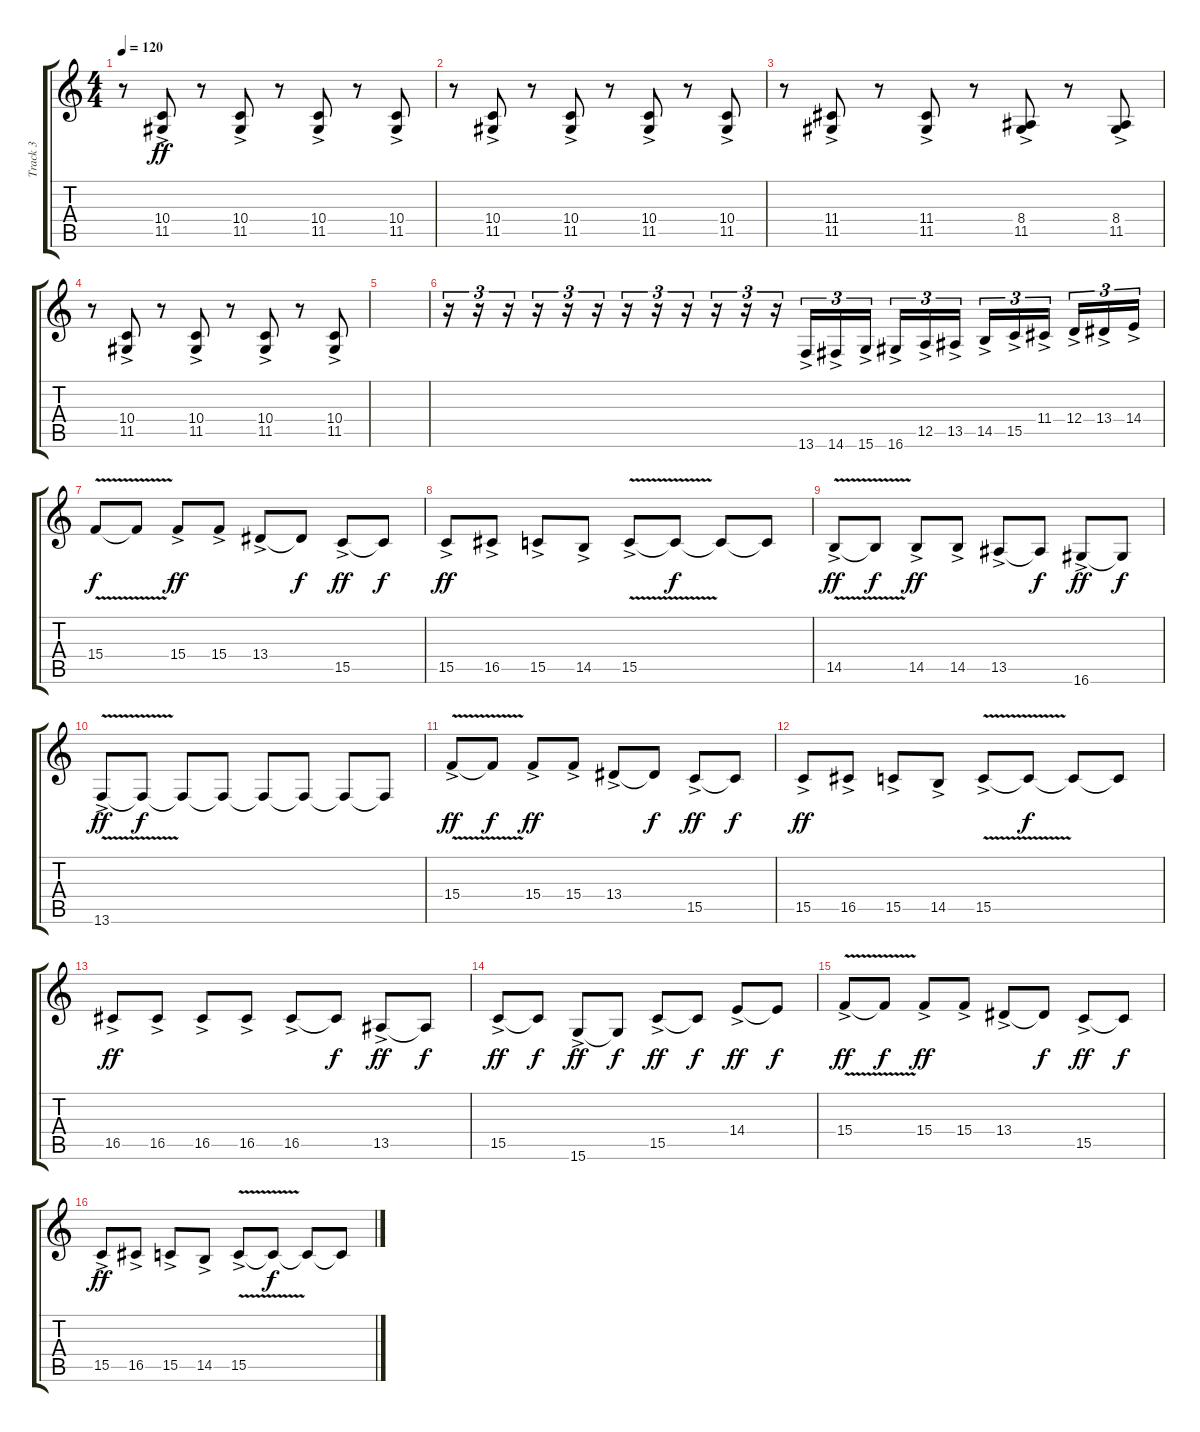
\track ("Track 3" "Track 3") {instrument flute}
\staff {score tabs}
\tuning (E4 B3 G3 D3 A2 E2) {hide}
\ts (4 4)
\tempo 120
\clef g2
\ks c
r.8{dy ff} (10.4{ac} 11.5{ac}).8 r.8 (10.4{ac} 11.5{ac}).8 r.8 (10.4{ac} 11.5{ac}).8 r.8 (10.4{ac} 11.5{ac}).8 |
r.8 (10.4{ac} 11.5{ac}).8 r.8 (10.4{ac} 11.5{ac}).8 r.8 (10.4{ac} 11.5{ac}).8 r.8 (10.4{ac} 11.5{ac}).8 |
r.8 (11.4{ac} 11.5{ac}).8 r.8 (11.4{ac} 11.5{ac}).8 r.8 (8.4{ac} 11.5{ac}).8 r.8 (8.4{ac} 11.5{ac}).8 |
r.8 (10.4{ac} 11.5{ac}).8 r.8 (10.4{ac} 11.5{ac}).8 r.8 (10.4{ac} 11.5{ac}).8 r.8 (10.4{ac} 11.5{ac}).8 |
|
r.16{tu (3 2)} r.16{tu (3 2)} r.16{tu (3 2)} r.16{tu (3 2)} r.16{tu (3 2)} r.16{tu (3 2)} r.16{tu (3 2)} r.16{tu (3 2)} r.16{tu (3 2)} r.16{tu (3 2)} r.16{tu (3 2)} r.16{tu (3 2)} 13.6{ac}.16{tu (3 2)} 14.6{ac}.16{tu (3 2)} 15.6{ac}.16{tu (3 2) beam splitsecondary} 16.6{ac}.16{tu (3 2)} 12.5{ac}.16{tu (3 2)} 13.5{ac}.16{tu (3 2)} 14.5{ac}.16{tu (3 2)} 15.5{ac}.16{tu (3 2)} 11.4{ac}.16{tu (3 2) beam splitsecondary} 12.4{ac}.16{tu (3 2)} 13.4{ac}.16{tu (3 2)} 14.4{ac}.16{tu (3 2)} |
15.4{v}.8{dy f} 15.4{t}.8 15.4{ac}.8{dy ff} 15.4{ac}.8 13.4{ac}.8 13.4{t}.8{dy f} 15.5{ac}.8{dy ff} 15.5{t}.8{dy f} |
15.5{ac}.8{dy ff} 16.5{ac}.8 15.5{ac}.8 14.5{ac}.8 15.5{v ac}.8 15.5{t}.8{dy f} 15.5{t}.8 15.5{t}.8 |
14.5{v ac}.8{dy ff} 14.5{t}.8{dy f} 14.5{ac}.8{dy ff} 14.5{ac}.8 13.5{ac}.8 13.5{t}.8{dy f} 16.6{ac}.8{dy ff} 16.6{t}.8{dy f} |
13.6{v ac}.8{dy ff} 13.6{t}.8{dy f} 13.6{t}.8 13.6{t}.8 13.6{t}.8 13.6{t}.8 13.6{t}.8 13.6{t}.8 |
15.4{v ac}.8{dy ff} 15.4{t}.8{dy f} 15.4{ac}.8{dy ff} 15.4{ac}.8 13.4{ac}.8 13.4{t}.8{dy f} 15.5{ac}.8{dy ff} 15.5{t}.8{dy f} |
15.5{ac}.8{dy ff} 16.5{ac}.8 15.5{ac}.8 14.5{ac}.8 15.5{v ac}.8 15.5{t}.8{dy f} 15.5{t}.8 15.5{t}.8 |
16.5{ac}.8{dy ff} 16.5{ac}.8 16.5{ac}.8 16.5{ac}.8 16.5{ac}.8 16.5{t}.8{dy f} 13.5{ac}.8{dy ff} 13.5{t}.8{dy f} |
15.5{ac}.8{dy ff} 15.5{t}.8{dy f} 15.6{ac}.8{dy ff} 15.6{t}.8{dy f} 15.5{ac}.8{dy ff} 15.5{t}.8{dy f} 14.4{ac}.8{dy ff} 14.4{t}.8{dy f} |
15.4{v ac}.8{dy ff} 15.4{t}.8{dy f} 15.4{ac}.8{dy ff} 15.4{ac}.8 13.4{ac}.8 13.4{t}.8{dy f} 15.5{ac}.8{dy ff} 15.5{t}.8{dy f} |
15.5{ac}.8{dy ff} 16.5{ac}.8 15.5{ac}.8 14.5{ac}.8 15.5{v ac}.8 15.5{t}.8{dy f} 15.5{t}.8 15.5{t}.8
